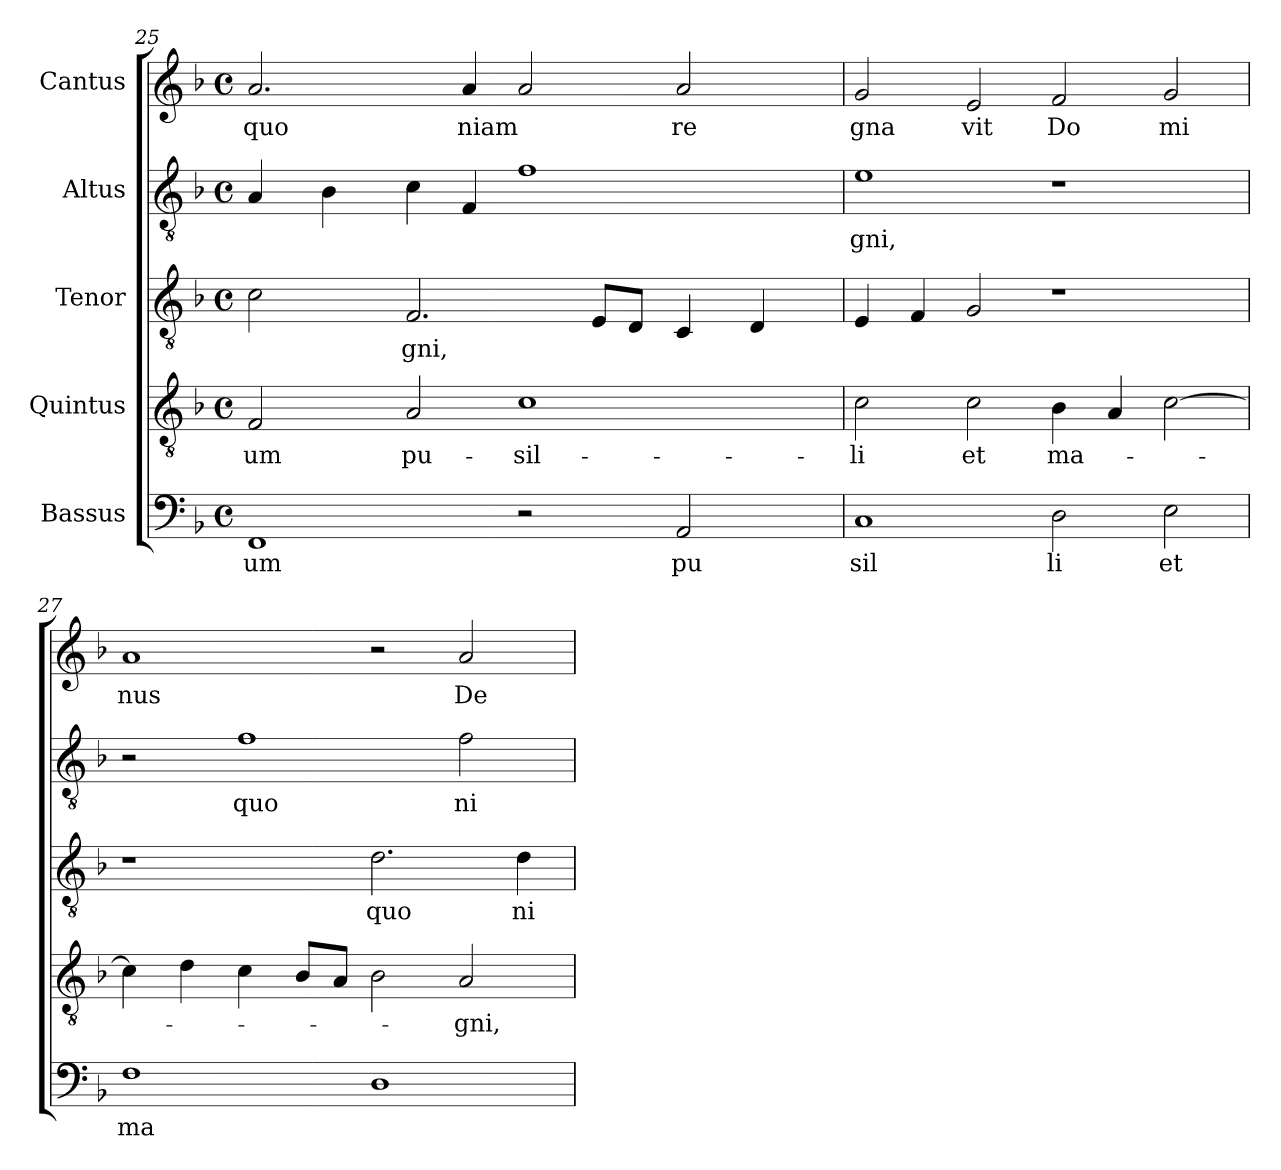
**kern	**text	**kern	**text	**kern	**text	**kern	**text	**kern	**text
*part5	*part5	*part4	*part4	*part3	*part3	*part2	*part2	*part1	*part1
*staff5	*staff5	*staff4	*staff4	*staff3	*staff3	*staff2	*staff2	*staff1	*staff1
*I"Bassus	*	*I"Quintus	*	*I"Tenor	*	*I"Altus	*	*I"Cantus	*
!!LO:LB:g=z
*clefF4	*	*clefGv2	*	*clefGv2	*	*clefGv2	*	*clefG2	*
*k[b-]	*	*k[b-]	*	*k[b-]	*	*k[b-]	*	*k[b-]	*
*F:	*	*F:	*	*F:	*	*F:	*	*F:	*
*M4/4	*	*M4/4	*	*M4/4	*	*M4/4	*	*M4/4	*
*met(c)	*	*met(c)	*	*met(c)	*	*met(c)	*	*met(c)	*
=25	=25	=25	=25	=25	=25	=25	=25	=25	=25
!	!LO:LY:b:cj	!	!LO:LY:b:cj	!	!	!	!	!	!LO:LY:b:cj
*	*	*	*	*^	*	*^	*	*	*
1FF	um	2F/	-um	2c\	16..ryy	.	4A/	4ryy	.	2.a/	quo
.	.	.	.	.	1ryy	.	.	.	.	.	.
.	.	.	.	.	.	.	4B-\	8ryy	.	.	.
.	.	.	.	.	.	.	.	32.ryy	.	.	.
.	.	.	.	.	.	.	.	1ryy	.	.	.
!	!	!	!LO:LY:b:cj	!	!	!LO:LY:b	!	!	!	!	!
.	.	2A/	pu-	2.F/	.	gni,	4c\	.	.	.	.
!	!	!	!	!	!	!	!	!	!	!	!LO:LY:b
.	.	.	.	.	.	.	4F/	.	.	4a/	niam
!	!	!	!LO:LY:b:cj	!	!	!	!	!	!	!	!
2r	.	1c	-sil-	.	.	.	1f	.	.	2a/	.
.	.	.	.	.	2ryy	.	.	.	.	.	.
.	.	.	.	8E/L	.	.	.	.	.	.	.
.	.	.	.	8D/J	.	.	.	.	.	.	.
.	.	.	.	.	.	.	.	2ryy	.	.	.
!	!LO:LY:b:cj	!	!	!	!	!	!	!	!	!	!LO:LY:b:cj
2AA/	pu	.	.	4C/	.	.	.	.	.	2a/	re
.	.	.	.	.	4ryy	.	.	.	.	.	.
.	.	.	.	4D/	.	.	.	.	.	.	.
.	.	.	.	.	8ryy	.	.	.	.	.	.
.	.	.	.	.	.	.	.	16ryy	.	.	.
.	.	.	.	.	64ryy	.	.	64ryy	.	.	.
=26	=26	=26	=26	=26	=26	=26	=26	=26	=26	=26	=26
!	!LO:LY:b:cj	!	!LO:LY:b:cj	!	!	!	!	!	!LO:LY:b:cj	!	!LO:LY:b:cj
*	*	*	*	*v	*v	*	*	*	*	*	*
*	*	*	*	*	*	*v	*v	*	*	*
1C	sil	2c\	-li	4E/	.	1e	gni,	2g/	gna
.	.	.	.	4F/	.	.	.	.	.
!	!	!	!LO:LY:b:cj	!	!	!	!	!	!LO:LY:b:cj
.	.	2c\	et	2G/	.	.	.	2e/	vit
!	!LO:LY:b:cj	!	!LO:LY:b	!	!	!	!	!	!LO:LY:b:cj
2D\	li	4B-\	ma-	1r	.	1r	.	2f/	Do
.	.	4A/	.	.	.	.	.	.	.
!	!LO:LY:b:cj	!	!	!	!	!	!	!	!LO:LY:b:cj
2E\	et	[>2c\	.	.	.	.	.	2g/	mi
=27	=27	=27	=27	=27	=27	=27	=27	=27	=27
!	!LO:LY:b:cj	!	!	!	!	!	!	!	!LO:LY:b:cj
1F	ma	4c\]	.	1r	.	2r	.	1a	nus
.	.	4d\	.	.	.	.	.	.	.
!	!	!	!	!	!	!	!LO:LY:b:cj	!	!
.	.	4c\	.	.	.	1f	quo	.	.
.	.	8B-/L	.	.	.	.	.	.	.
.	.	8A/J	.	.	.	.	.	.	.
!	!	!	!	!	!LO:LY:b:cj	!	!	!	!
1D	.	2B-\	.	2.d\	quo	.	.	2r	.
!	!	!	!LO:LY:b:cj	!	!	!	!LO:LY:b:cj	!	!LO:LY:b:cj
.	.	2A/	-gni,	.	.	2f\	ni	2a/	De
!	!	!	!	!	!LO:LY:b:cj	!	!	!	!
.	.	.	.	4d\	ni	.	.	.	.
=	=	=	=	=	=	=	=	=	=
*-	*-	*-	*-	*-	*-	*-	*-	*-	*-
